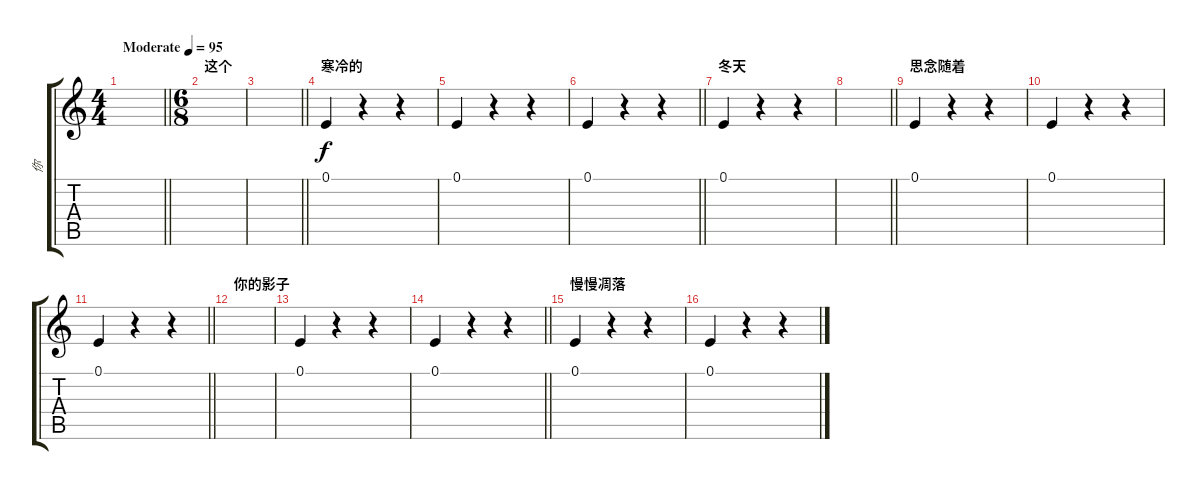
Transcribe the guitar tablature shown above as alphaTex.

\track ("你" "你") {instrument pad4choir}
\staff {score tabs}
\tuning (E4 B3 G3 D3 A2 E2) {hide}
\ts (4 4)
\tempo (95 "Moderate")
\clef g2
\barLineRight lightlight
\ks c
|
\ts (6 8)
\section ("" "这个")
|
\barLineRight lightlight
|
\section ("" "寒冷的")
0.1.4{volume 0} r.4 r.4 |
0.1.4 r.4 r.4 |
\barLineRight lightlight
0.1.4 r.4 r.4 |
\section ("" "冬天")
0.1.4 r.4 r.4 |
\barLineRight lightlight
|
\section ("" "思念随着")
0.1.4 r.4 r.4 |
0.1.4 r.4 r.4 |
\barLineRight lightlight
0.1.4 r.4 r.4 |
\section ("" "你的影子")
|
0.1.4 r.4 r.4 |
\barLineRight lightlight
0.1.4 r.4 r.4 |
\section ("" "慢慢凋落")
0.1.4 r.4 r.4 |
0.1.4 r.4 r.4{volume 14}
